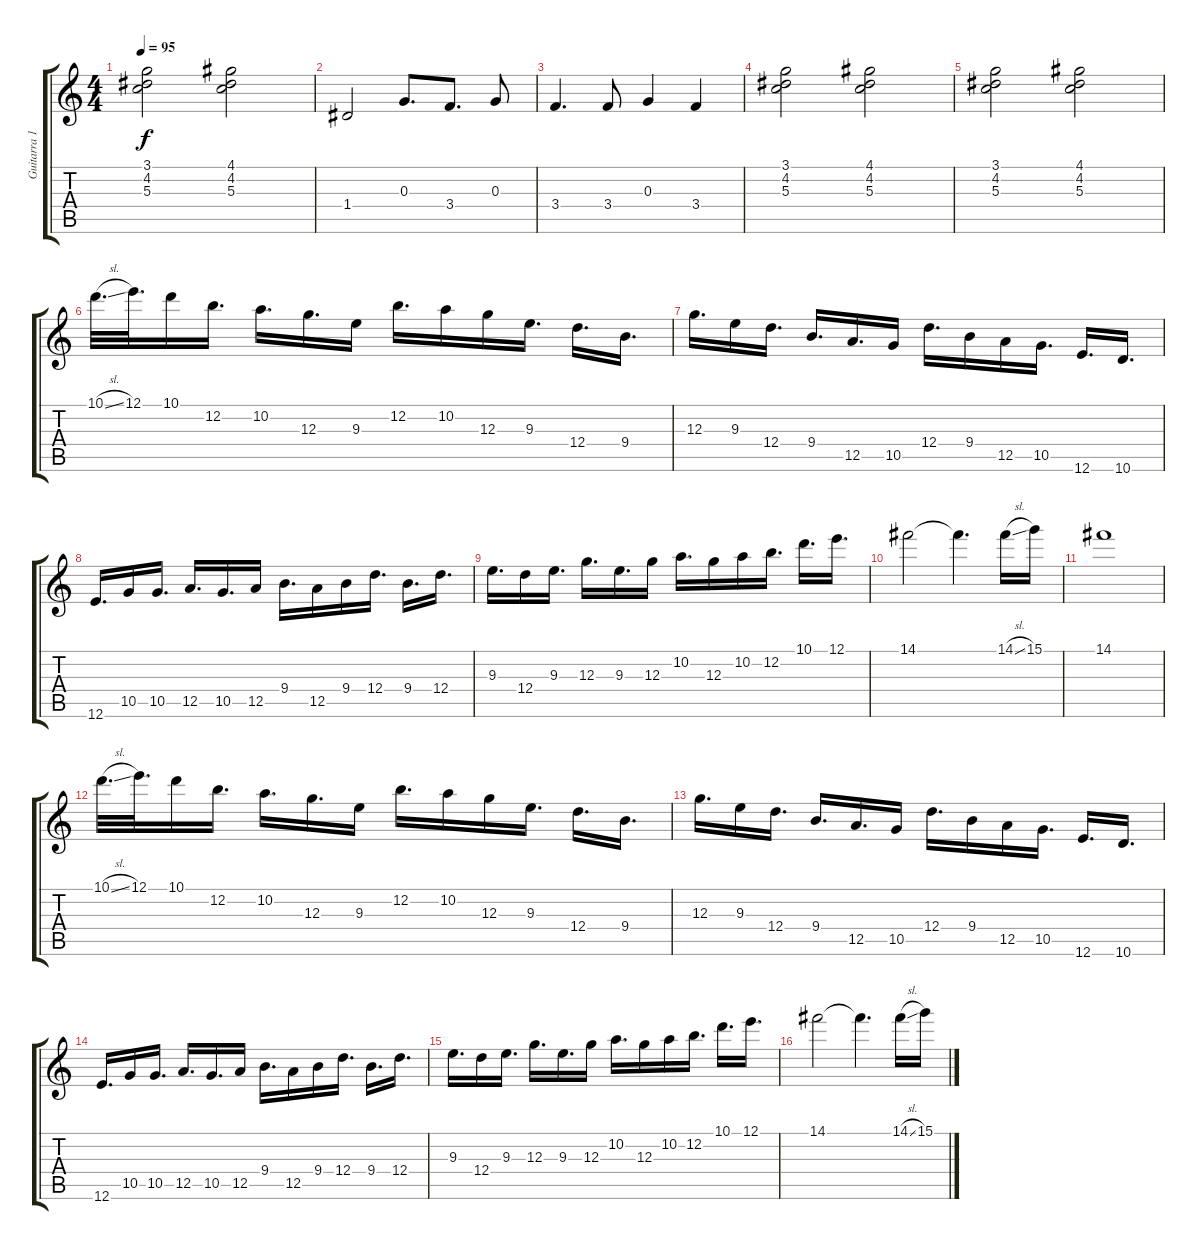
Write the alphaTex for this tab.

\track ("Guitarra 1 - José Manuél Aguilera" "Guitarra 1") {mute instrument electricguitarclean}
\staff {score tabs}
\tuning (E4 B3 G3 D3 A2 E2) {hide}
\ts (4 4)
\tempo 95
\clef g2
\ks c
(3.1 4.2 5.3).2{dy f} (4.1 4.2 5.3).2 |
1.4.2 0.3.8{d} 3.4.8{d} 0.3.8 |
3.4.4{d} 3.4.8 0.3.4 3.4.4 |
(3.1 4.2 5.3).2 (4.1 4.2 5.3).2 |
(3.1 4.2 5.3).2 (4.1 4.2 5.3).2 |
10.1{sl}.32{d instrument overdrivenguitar} 12.1.32{d} 10.1.16 12.2.16{d} 10.2.16{d} 12.3.16{d} 9.3.16 12.2.16{d} 10.2.16 12.3.16 9.3.16{d} 12.4.16{d} 9.4.16{d} |
12.3.16{d} 9.3.16 12.4.16{d} 9.4.16{d} 12.5.16{d} 10.5.16 12.4.16{d} 9.4.16 12.5.16 10.5.16{d} 12.6.16{d} 10.6.16{d} |
12.6.16{d} 10.5.16 10.5.16{d} 12.5.16{d} 10.5.16{d} 12.5.16 9.4.16{d} 12.5.16 9.4.16 12.4.16{d} 9.4.16{d} 12.4.16{d} |
9.3.16{d} 12.4.16 9.3.16{d} 12.3.16{d} 9.3.16{d} 12.3.16 10.2.16{d} 12.3.16 10.2.16 12.2.16{d} 10.1.16{d} 12.1.16{d} |
14.1.2 14.1{t}.4{d} 14.1{sl}.16 15.1.16 |
14.1.1 |
10.1{sl}.32{d} 12.1.32{d} 10.1.16 12.2.16{d} 10.2.16{d} 12.3.16{d} 9.3.16 12.2.16{d} 10.2.16 12.3.16 9.3.16{d} 12.4.16{d} 9.4.16{d} |
12.3.16{d} 9.3.16 12.4.16{d} 9.4.16{d} 12.5.16{d} 10.5.16 12.4.16{d} 9.4.16 12.5.16 10.5.16{d} 12.6.16{d} 10.6.16{d} |
12.6.16{d} 10.5.16 10.5.16{d} 12.5.16{d} 10.5.16{d} 12.5.16 9.4.16{d} 12.5.16 9.4.16 12.4.16{d} 9.4.16{d} 12.4.16{d} |
9.3.16{d} 12.4.16 9.3.16{d} 12.3.16{d} 9.3.16{d} 12.3.16 10.2.16{d} 12.3.16 10.2.16 12.2.16{d} 10.1.16{d} 12.1.16{d} |
14.1.2 14.1{t}.4{d} 14.1{sl}.16 15.1.16
